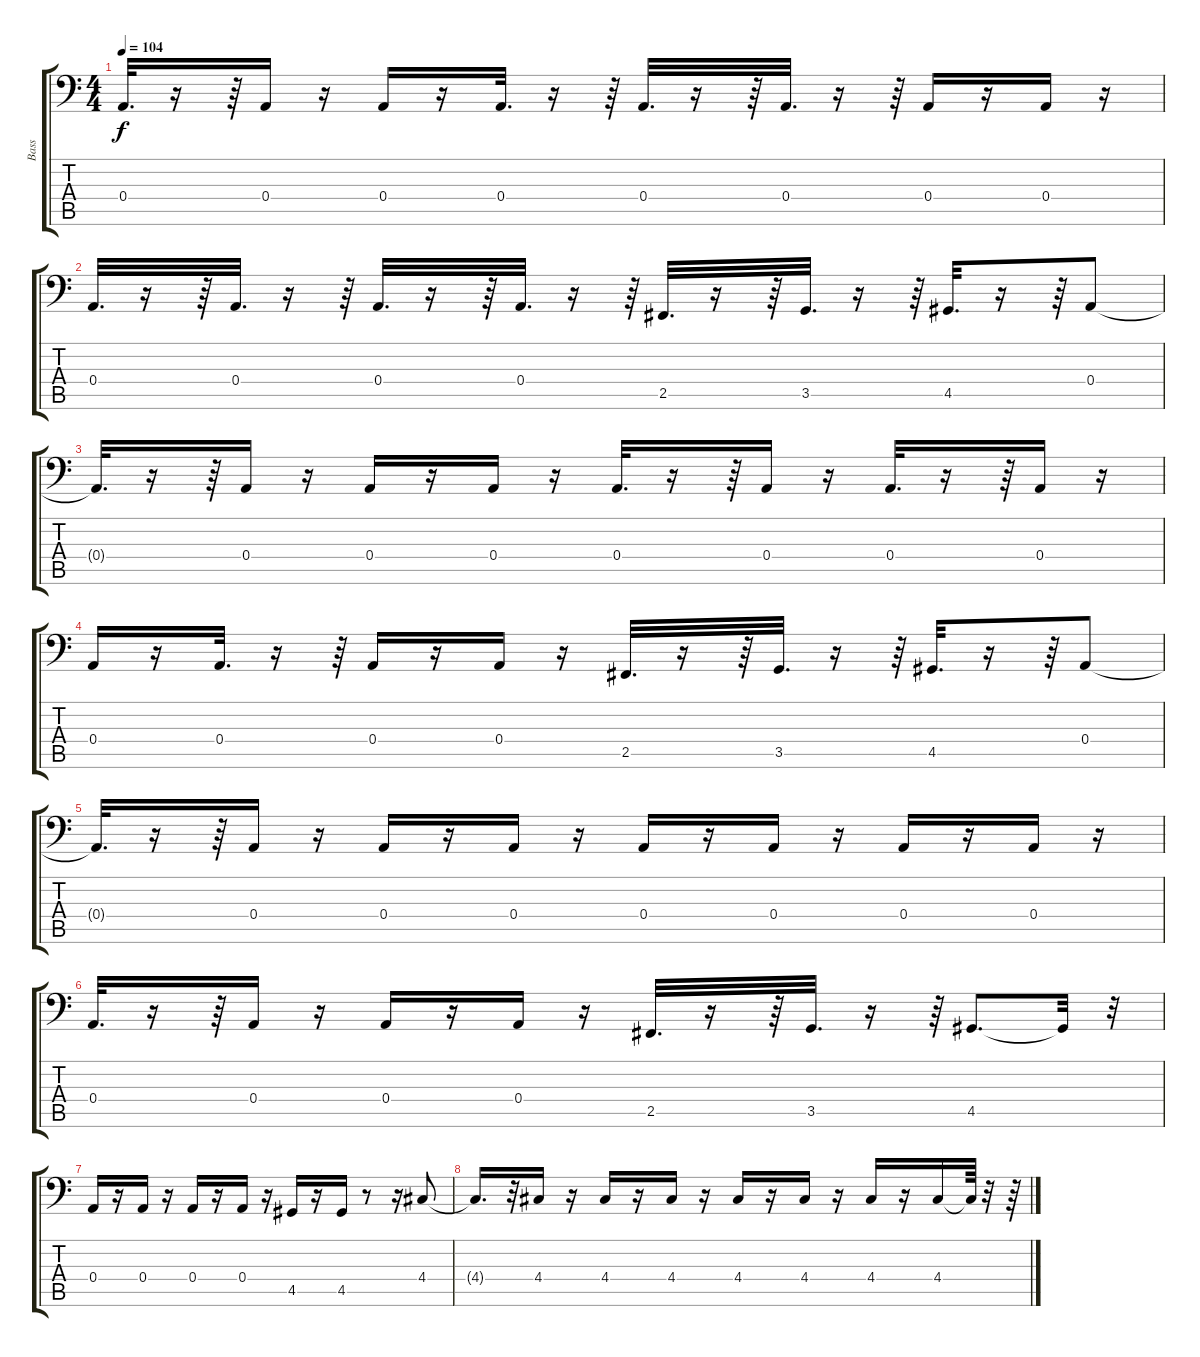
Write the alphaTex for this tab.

\track ("Bass    " "Bass    ") {instrument electricbasspick}
\staff {score tabs}
\tuning (B2 G2 D2 A1 E1 B0) {hide}
\ts (4 4)
\tempo 104
\clef f4
\ks c
0.4{t}.32{d dy f} r.16 r.64 0.4.16 r.16 0.4.16 r.16 0.4.32{d} r.16 r.64 0.4.32{d} r.16 r.64 0.4.32{d} r.16 r.64 0.4.16 r.16 0.4.16 r.16 |
0.4.32{d} r.16 r.64 0.4.32{d} r.16 r.64 0.4.32{d} r.16 r.64 0.4.32{d} r.16 r.64 2.5.32{d} r.16 r.64 3.5.32{d} r.16 r.64 4.5.32{d} r.16 r.64 0.4.8 |
0.4{t}.32{d} r.16 r.64 0.4.16 r.16 0.4.16 r.16 0.4.16 r.16 0.4.32{d} r.16 r.64 0.4.16 r.16 0.4.32{d} r.16 r.64 0.4.16 r.16 |
0.4.16 r.16 0.4.32{d} r.16 r.64 0.4.16 r.16 0.4.16 r.16 2.5.32{d} r.16 r.64 3.5.32{d} r.16 r.64 4.5.32{d} r.16 r.64 0.4.8 |
0.4{t}.32{d} r.16 r.64 0.4.16 r.16 0.4.16 r.16 0.4.16 r.16 0.4.16 r.16 0.4.16 r.16 0.4.16 r.16 0.4.16 r.16 |
0.4.32{d} r.16 r.64 0.4.16 r.16 0.4.16 r.16 0.4.16 r.16 2.5.32{d} r.16 r.64 3.5.32{d} r.16 r.64 4.5.8{d} 4.5{t}.32 r.32 |
0.4.16 r.16 0.4.16 r.16 0.4.16 r.16 0.4.16 r.16 4.5.16 r.16 4.5.16 r.8 r.16 4.4.8 |
4.4{t}.16{d} r.32 4.4.16 r.16 4.4.16 r.16 4.4.16 r.16 4.4.16 r.16 4.4.16 r.16 4.4.16 r.16 4.4.16 4.4{t}.64 r.32 r.64
